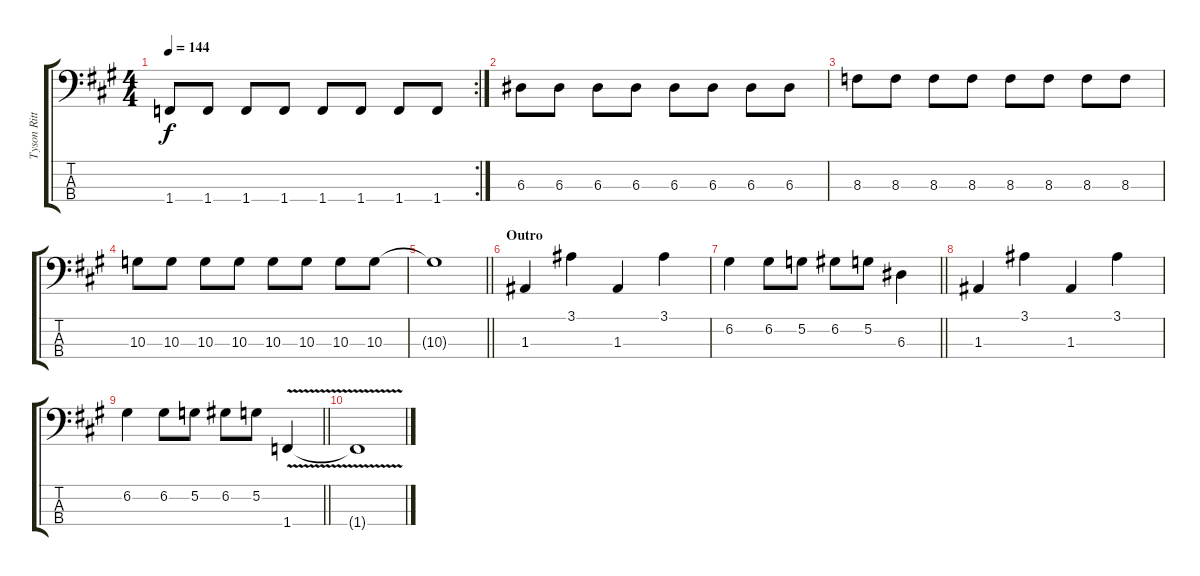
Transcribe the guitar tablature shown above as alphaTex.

\track ("Tyson Ritter" "Tyson Ritt") {instrument electricbasspick}
\staff {score tabs}
\tuning (G2 D2 A1 E1) {hide}
\rc 2
\ts (4 4)
\tempo 144
\clef f4
\ks a
1.4.8{dy f} 1.4.8 1.4.8 1.4.8 1.4.8 1.4.8 1.4.8 1.4.8 |
6.3.8 6.3.8 6.3.8 6.3.8 6.3.8 6.3.8 6.3.8 6.3.8 |
8.3.8 8.3.8 8.3.8 8.3.8 8.3.8 8.3.8 8.3.8 8.3.8 |
10.3.8 10.3.8 10.3.8 10.3.8 10.3.8 10.3.8 10.3.8 10.3.8 |
\barLineRight lightlight
10.3{t}.1 |
\section ("" "Outro")
1.3.4 3.1.4 1.3.4 3.1.4 |
\barLineRight lightlight
6.2.4 6.2.8 5.2.8 6.2.8 5.2.8 6.3.4 |
1.3.4 3.1.4 1.3.4 3.1.4 |
\barLineRight lightlight
6.2.4 6.2.8 5.2.8 6.2.8 5.2.8 1.4{v}.4 |
1.4{t}.1
